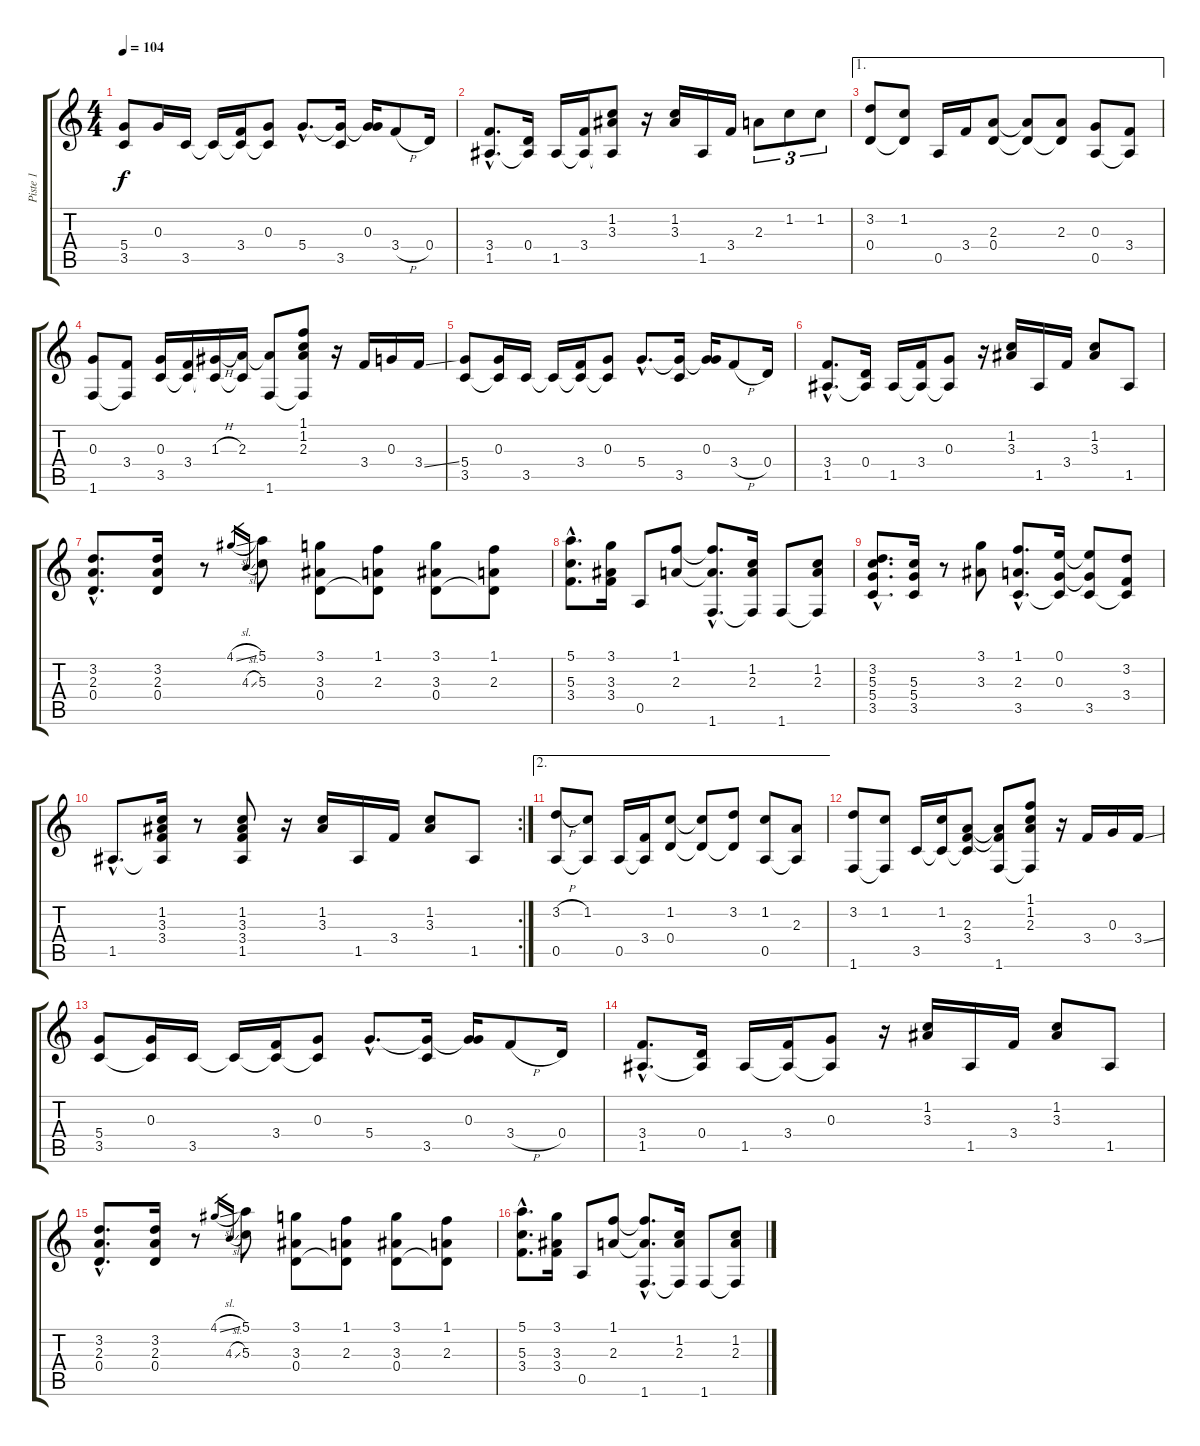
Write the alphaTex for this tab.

\track ("Piste 1" "Piste 1") {instrument acousticguitarsteel}
\staff {score tabs}
\tuning (E4 B3 G3 D3 A2 E2) {hide}
\ts (4 4)
\tempo 104
\clef g2
\ks c
(5.4 3.5).8{dy f} 0.3.16 3.5.16 3.5{t}.16 (3.4 3.5{t}).16 (0.3 3.5{t}).8 5.4{hac}.8{d} (5.4{t} 3.5).16 (0.3 5.4{t}).16 3.4{h}.8 0.4.16 |
(3.4{hac} 1.5{hac}).8{d} (0.4 1.5{t}).16 1.5.16 (3.4 1.5{t}).16 (1.2 3.3 1.5{t}).8 r.16 (1.2 3.3).16 1.5.16 3.4.16 2.3.8{tu (3 2)} 1.2.8{tu (3 2)} 1.2.8{tu (3 2)} |
\ae 1
(3.2 0.4).8 (1.2 0.4{t}).8 0.5.16 3.4.16 (2.3 0.4).8 (2.3{t} 0.4{t}).8 (2.3 0.4{t}).8 (0.3 0.5).8 (3.4 0.5{t}).8 |
(0.3 1.6).8 (3.4 1.6{t}).8 (0.3 3.5).16 (3.4 3.5{t}).16 (1.3{h} 3.5{t}).16 (2.3 3.5{t}).16 (2.3{t} 1.6).8 (1.1 1.2 2.3 1.6{t}).8 r.16 3.4.16 0.3.16 3.4{ss}.16 |
(5.4 3.5).8 (0.3 3.5{t}).16 3.5.16 3.5{t}.16 (3.4 3.5{t}).16 (0.3 3.5{t}).8 5.4{hac}.8{d} (5.4{t} 3.5).16 (0.3 5.4{t}).16 3.4{h}.8 0.4.16 |
(3.4{hac} 1.5{hac}).8{d} (0.4 1.5{t}).16 1.5.16 (3.4 1.5{t}).16 (0.3 1.5{t}).8 r.16 (1.2 3.3).16 1.5.16 3.4.16 (1.2 3.3).8 1.5.8 |
(3.2{hac} 2.3{hac} 0.4{hac}).8{d} (3.2 2.3 0.4).16 r.8 4.1{sl}.16{gr} 4.3{sl}.16{gr} (5.1 5.3).8 (3.1 3.3 0.4).8 (1.1 2.3 0.4{t}).8 (3.1 3.3 0.4).8 (1.1 2.3 0.4{t}).8 |
(5.1{hac} 5.3{hac} 3.4{hac}).8{d} (3.1 3.3 3.4).16 0.5.8 (1.1 2.3).8 (1.1{hac t} 2.3{hac t} 1.6{hac}).8{d} (1.2 2.3 1.6{t}).16 1.6.8 (1.2 2.3 1.6{t}).8 |
(3.2{hac} 5.3{hac} 5.4{hac} 3.5{hac}).8{d} (5.3 5.4 3.5).16 r.8 (3.1 3.3).8 (1.1{hac} 2.3{hac} 3.5{hac}).8{d} (0.1 0.3 3.5{t}).16 (0.1{t} 0.3{t} 3.5).8 (3.2 3.4 3.5{t}).8 |
\rc 2
1.5{hac}.8{d} (1.2 3.3 3.4 1.5{t}).16 r.8 (1.2 3.3 3.4 1.5).8 r.16 (1.2 3.3).16 1.5.16 3.4.16 (1.2 3.3).8 1.5.8 |
\ae 2
(3.2{h} 0.5).8 (1.2 0.5{t}).8 0.5.16 (3.4 0.5{t}).16 (1.2 0.4).8 (1.2{t} 0.4{t}).8 (3.2 0.4{t}).8 (1.2 0.5).8 (2.3 0.5{t}).8 |
(3.2 1.6).8 (1.2 1.6{t}).8 3.5.16 (1.2 3.5{t}).16 (2.3 3.4 3.5{t}).8 (2.3{t} 3.4{t} 1.6).8 (1.1 1.2 2.3 1.6{t}).8 r.16 3.4.16 0.3.16 3.4{ss}.16 |
(5.4 3.5).8 (0.3 3.5{t}).16 3.5.16 3.5{t}.16 (3.4 3.5{t}).16 (0.3 3.5{t}).8 5.4{hac}.8{d} (5.4{t} 3.5).16 (0.3 5.4{t}).16 3.4{h}.8 0.4.16 |
(3.4{hac} 1.5{hac}).8{d} (0.4 1.5{t}).16 1.5.16 (3.4 1.5{t}).16 (0.3 1.5{t}).8 r.16 (1.2 3.3).16 1.5.16 3.4.16 (1.2 3.3).8 1.5.8 |
(3.2{hac} 2.3{hac} 0.4{hac}).8{d} (3.2 2.3 0.4).16 r.8 4.1{sl}.16{gr} 4.3{sl}.16{gr} (5.1 5.3).8 (3.1 3.3 0.4).8 (1.1 2.3 0.4{t}).8 (3.1 3.3 0.4).8 (1.1 2.3 0.4{t}).8 |
(5.1{hac} 5.3{hac} 3.4{hac}).8{d} (3.1 3.3 3.4).16 0.5.8 (1.1 2.3).8 (1.1{hac t} 2.3{hac t} 1.6{hac}).8{d} (1.2 2.3 1.6{t}).16 1.6.8 (1.2 2.3 1.6{t}).8
